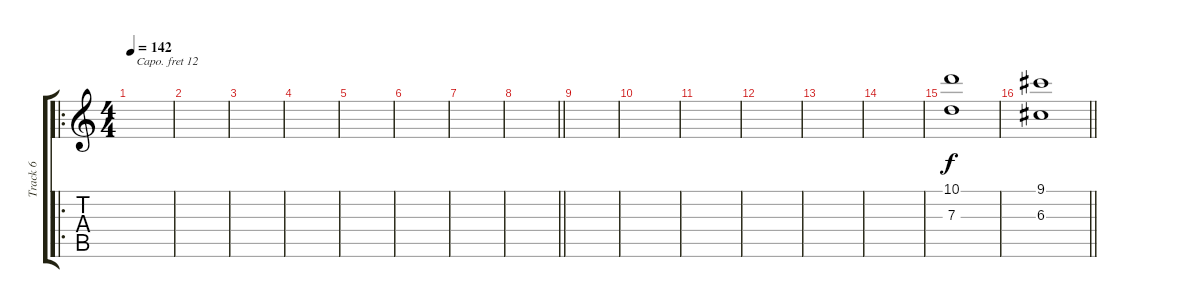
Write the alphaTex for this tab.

\track ("Track 6" "Track 6") {instrument brasssection}
\staff {score tabs}
\capo 12
\tuning (E4 B3 G3 D3 A2 E2) {hide}
\ro
\ts (4 4)
\tempo 142
\clef g2
\ks c
|
|
|
|
|
|
|
\barLineRight lightlight
|
|
|
|
|
|
|
(10.1 7.3).1 |
\barLineRight lightlight
(9.1 6.3).1
